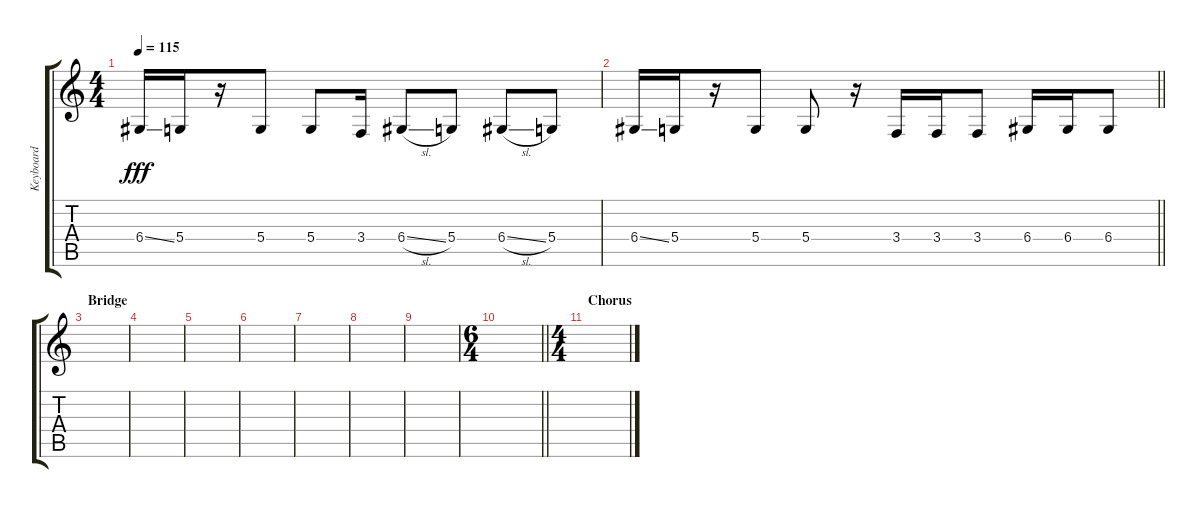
\track ("Keyboard" "Keyboard") {instrument lead2sawtooth}
\staff {score tabs}
\tuning (E4 B3 G3 D3 A2 D2) {hide}
\ts (4 4)
\tempo 115
\clef g2
\ks c
6.4{ss}.16{dy fff} 5.4.16 r.16 5.4.8 5.4.8 3.4.16 6.4{sl}.8 5.4.8 6.4{sl}.8 5.4.8 |
\barLineRight lightlight
6.4{ss}.16 5.4.16 r.16 5.4.8 5.4.8 r.16 3.4.16 3.4.16 3.4.8 6.4.16 6.4.16 6.4.8 |
\section ("" "Bridge")
|
|
|
|
|
|
|
\ts (6 4)
\barLineRight lightlight
|
\ts (4 4)
\section ("" "Chorus")
